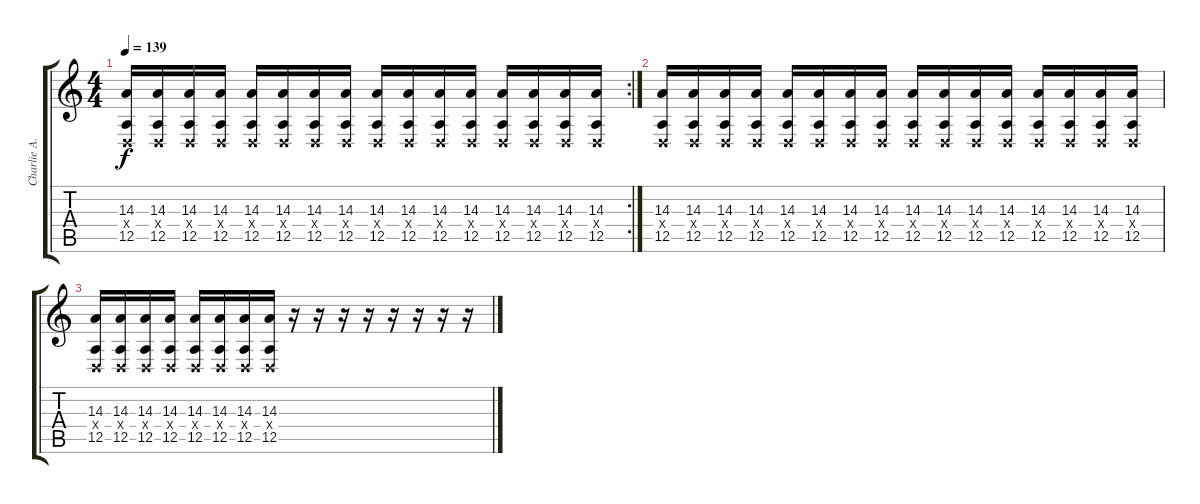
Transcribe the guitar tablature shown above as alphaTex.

\track ("Charlie A. Clouser - Teclado/Guitarra" "Charlie A.") {instrument lead2sawtooth}
\staff {score tabs}
\tuning (E4 B3 G3 D3 A2 E2) {hide}
\rc 2
\ts (4 4)
\tempo 139
\clef g2
\ks c
(14.3 0.4{x} 12.5).16{dy f} (14.3 0.4{x} 12.5).16 (14.3 0.4{x} 12.5).16 (14.3 0.4{x} 12.5).16 (14.3 0.4{x} 12.5).16 (14.3 0.4{x} 12.5).16 (14.3 0.4{x} 12.5).16 (14.3 0.4{x} 12.5).16 (14.3 0.4{x} 12.5).16 (14.3 0.4{x} 12.5).16 (14.3 0.4{x} 12.5).16 (14.3 0.4{x} 12.5).16 (14.3 0.4{x} 12.5).16 (14.3 0.4{x} 12.5).16 (14.3 0.4{x} 12.5).16 (14.3 0.4{x} 12.5).16 |
(14.3 0.4{x} 12.5).16 (14.3 0.4{x} 12.5).16 (14.3 0.4{x} 12.5).16 (14.3 0.4{x} 12.5).16 (14.3 0.4{x} 12.5).16 (14.3 0.4{x} 12.5).16 (14.3 0.4{x} 12.5).16 (14.3 0.4{x} 12.5).16 (14.3 0.4{x} 12.5).16 (14.3 0.4{x} 12.5).16 (14.3 0.4{x} 12.5).16 (14.3 0.4{x} 12.5).16 (14.3 0.4{x} 12.5).16 (14.3 0.4{x} 12.5).16 (14.3 0.4{x} 12.5).16 (14.3 0.4{x} 12.5).16 |
(14.3 0.4{x} 12.5).16 (14.3 0.4{x} 12.5).16 (14.3 0.4{x} 12.5).16 (14.3 0.4{x} 12.5).16 (14.3 0.4{x} 12.5).16 (14.3 0.4{x} 12.5).16 (14.3 0.4{x} 12.5).16 (14.3 0.4{x} 12.5).16 r.16 r.16 r.16 r.16 r.16 r.16 r.16 r.16
